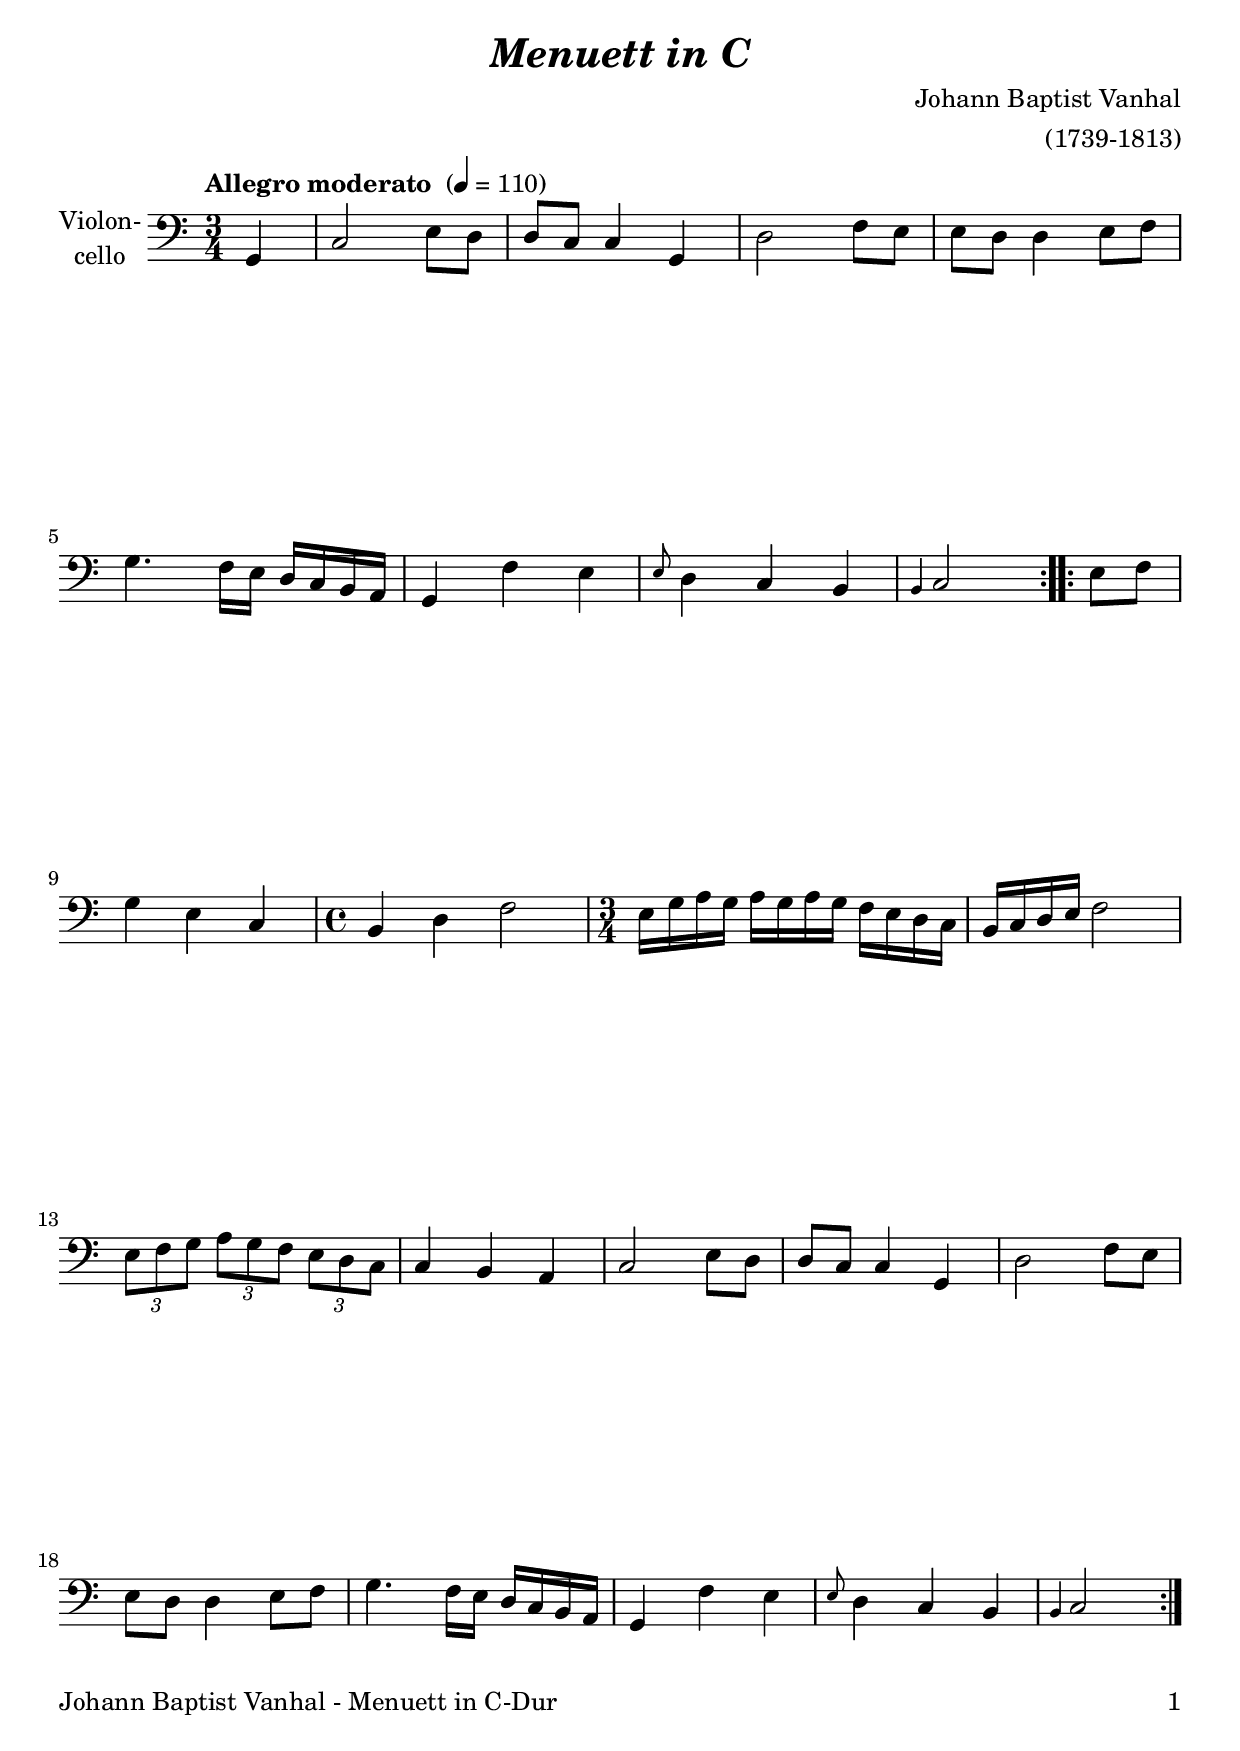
\version "2.24.1"
\include "deutsch.ly"

#(set-global-staff-size 22)

\header {
  title     = \markup \bold \italic "Menuett in C"
  composer  = "Johann Baptist Vanhal"
  arranger  = "(1739-1813)"
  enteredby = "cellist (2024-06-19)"
%  piece     = ""
}

voiceconsts = {
  \key c \major
  \time 3/4
  \clef "bass"
%  \numericTimeSignature
  \compressEmptyMeasures
  % Set default beaming for all staves
%  \set Timing.beamExceptions = #'()
%  \set Timing.baseMoment     = #(ly:make-moment 1 4)
%  \set Timing.beatStructure  = #'(1 1 1)
  \tempo "Allegro moderato " 4=110
}

mist = "string ensemble 1"
mivl = "violin"
miba = "cello"
mipz = "pizzicato strings"

va = \relative c {
  \voiceconsts

  \repeat volta 2 {
    \partial 4 g4
    c2 e8 d
    d c c4 g
    d'2 f8 e
    e d d4 e8 f
    g4. f16 e d c h a
    g4 f' e
    \grace e8 d4 c h

    \grace h c2
  }

  \repeat volta 2 {
    e8 f
    g4 e c \time 4/4
    h d f2 \time 3/4
    e16 g a g a g a g f e d c
    h c d e f2
    \tuplet 3/2 4 { e8 f g a[ g f] e d c }
    c4 h a

    c2 e8 d
    d c c4 g
    d'2 f8 e
    e d d4 e8 f
    g4. f16 e d c h a
    g4 f' e
    \grace e8 d4 c h
    \partial 2 \grace h c2
  }
}


music = \new StaffGroup <<
      \new Staff {
	\set Staff.midiInstrument = \miba
	\set Staff.instrumentName = \markup \center-column { "Violon-" "cello" }
	\transpose c c { \va }
      }
>>

\book {
   \paper {
    print-page-number = ##t
    print-first-page-number = ##t
    ragged-last-bottom = ##f
    oddHeaderMarkup = \markup \null
    evenHeaderMarkup = \markup \null
    oddFooterMarkup = \markup {
      \fill-line {
        \if \should-print-page-number
        "Johann Baptist Vanhal - Menuett in C-Dur" \fromproperty #'page:page-number-string
      }
    }
    evenFooterMarkup = \oddFooterMarkup
  } \score {
    \music
    \layout {}
  }

  \score {
    \unfoldRepeats \music

    \midi {
      \context {
        \Score
      }
    }
  }
}